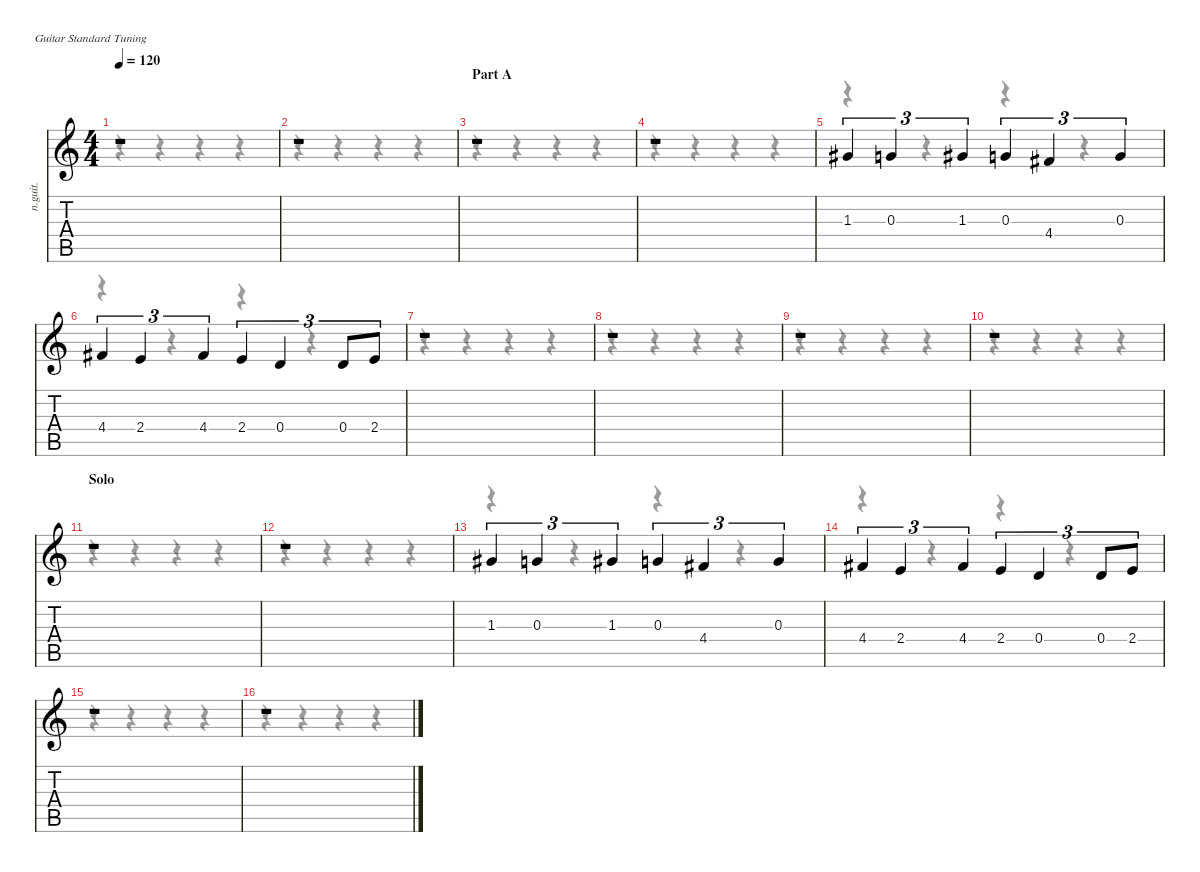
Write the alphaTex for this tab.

\defaultSystemsLayout 4
\hideDynamics
\bracketExtendMode nobrackets
\otherSystemsTrackNameOrientation horizontal
\track ("Backup Melody" "n.guit.") {instrument acousticguitarnylon}
\staff {score tabs}
\tuning (E4 B3 G3 D3 A2 E2)
\voice
\ts (4 4)
\tempo 120
\clef g2
\ks c
r.1{dy f} |
r.1 |
\section ("" "Part A")
r.1 |
r.1 |
1.3{acc #}.4{tu (3 2)} 0.3.4{tu (3 2)} 1.3{acc #}.4{tu (3 2)} 0.3.4{tu (3 2)} 4.4{acc #}.4{tu (3 2)} 0.3.4{tu (3 2)} |
4.4{acc #}.4{tu (3 2)} 2.4.4{tu (3 2)} 4.4{acc #}.4{tu (3 2)} 2.4.4{tu (3 2)} 0.4.4{tu (3 2)} 0.4.8{tu (3 2)} 2.4.8{tu (3 2)} |
r.1 |
r.1 |
r.1 |
r.1 |
\section ("" "Solo")
r.1 |
r.1 |
1.3{acc #}.4{tu (3 2)} 0.3.4{tu (3 2)} 1.3{acc #}.4{tu (3 2)} 0.3.4{tu (3 2)} 4.4{acc #}.4{tu (3 2)} 0.3.4{tu (3 2)} |
4.4{acc #}.4{tu (3 2)} 2.4.4{tu (3 2)} 4.4{acc #}.4{tu (3 2)} 2.4.4{tu (3 2)} 0.4.4{tu (3 2)} 0.4.8{tu (3 2)} 2.4.8{tu (3 2)} |
r.1 |
r.1
\voice
\clef g2
\ottava regular
\simile none
\ks c
r.4{dy mf} r.4 r.4 r.4 |
r.4 r.4 r.4 r.4 |
r.4 r.4 r.4 r.4 |
r.4 r.4 r.4 r.4 |
r.4 r.4 r.4 r.4 |
r.4 r.4 r.4 r.4 |
r.4 r.4 r.4 r.4 |
r.4 r.4 r.4 r.4 |
r.4 r.4 r.4 r.4 |
r.4 r.4 r.4 r.4 |
r.4 r.4 r.4 r.4 |
r.4 r.4 r.4 r.4 |
r.4 r.4 r.4 r.4 |
r.4 r.4 r.4 r.4 |
r.4 r.4 r.4 r.4 |
r.4 r.4 r.4 r.4
